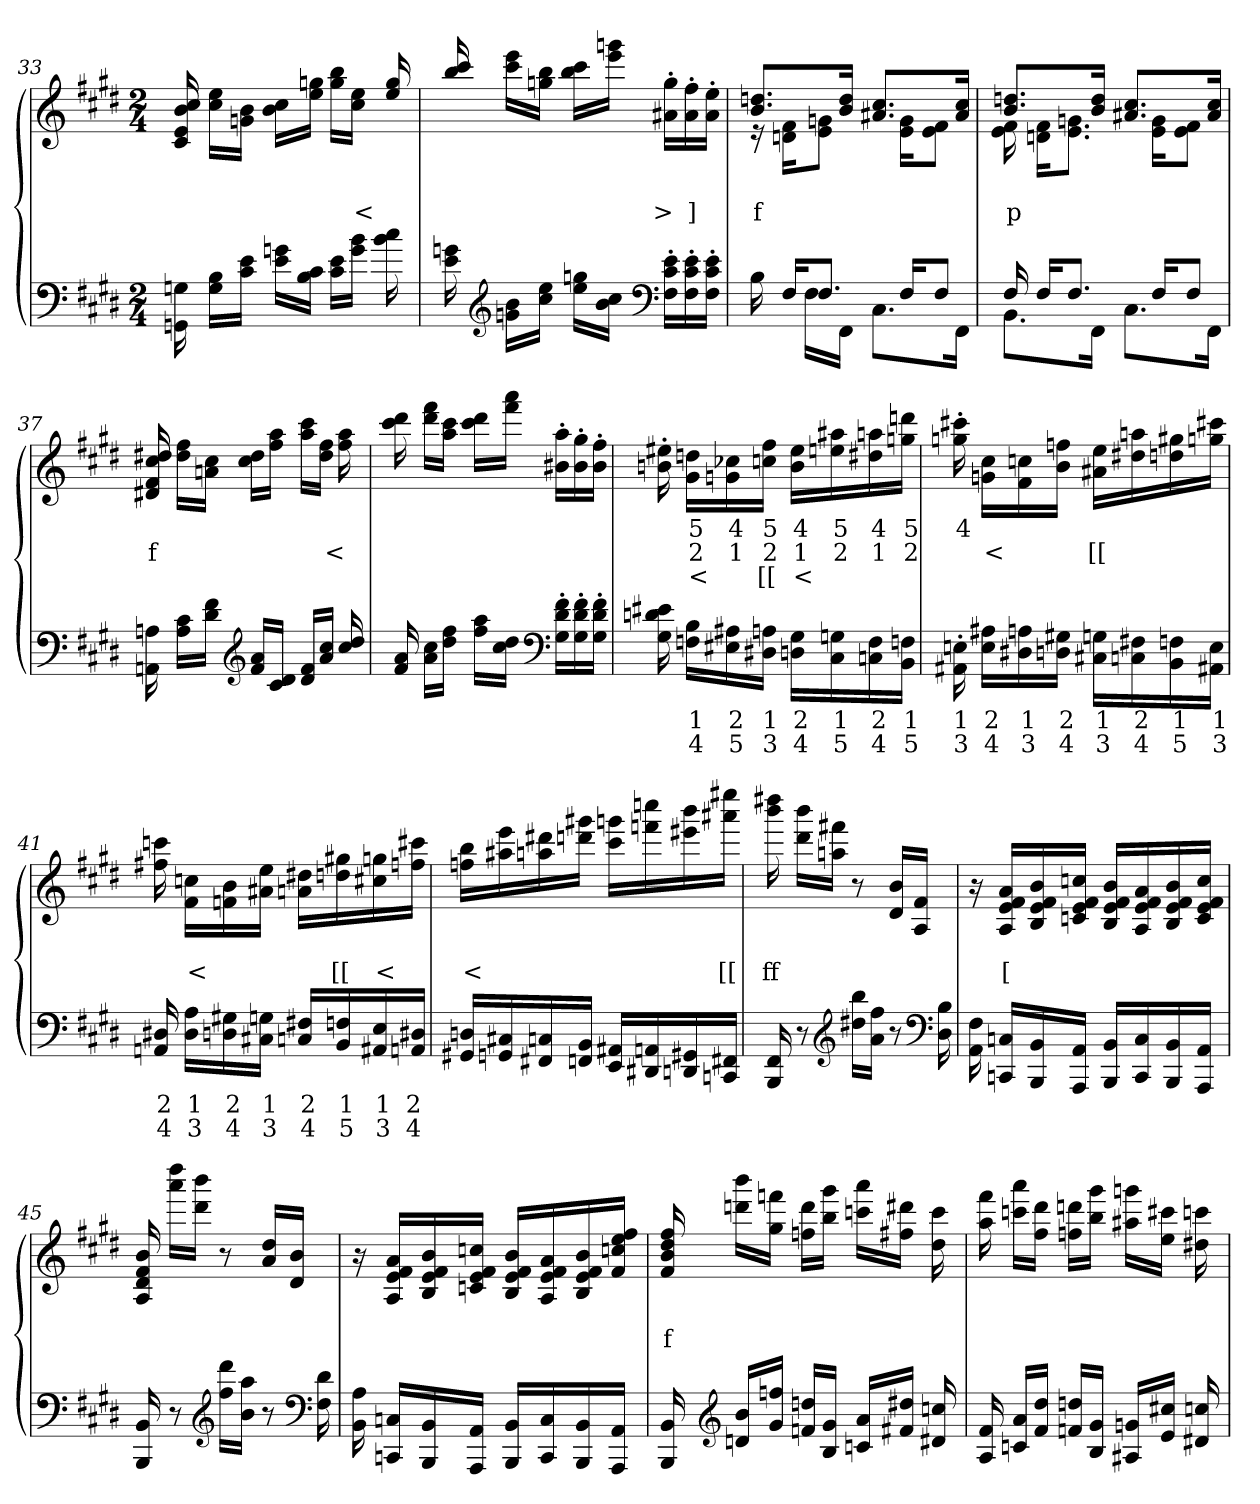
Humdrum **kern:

**kern	**text	**text	**kern	**text	**text	**text
*part2	*part2	*part2	*part1	*part1	*part1	*part1
*staff2	*staff2	*staff2	*staff1	*staff1	*staff1	*staff1
*clefF4	*	*	*clefG2	*	*	*
*k[f#c#g#d#]	*	*	*k[f#c#g#d#]	*	*	*
*M2/4	*	*	*M2/4	*	*	*
=33	=33	=33	=33	=33	=33	=33
16Gn\ 16GGn\	.	.	16cc# 16b 16e 16c#	.	.	.
16B 16GLL	.	.	16ee 16cc#LL	.	.	.
16e 16c#JJ	.	.	16b 16gnJJ	.	.	.
16gn 16eLL	.	.	16cc# 16bLL	.	.	.
16c# 16BJJ	.	.	16ggn 16eeJJ	.	.	.
16e 16c#LL	.	.	16bb 16ggLL	.	.	.
16b 16gJJ	.	.	16ee 16cc#JJ	.	<	.
16cc# 16b	.	.	16gg/ 16ee/	.	.	.
=34	=34	=34	=34	=34	=34	=34
16gn\ 16e\	.	.	16ccc#/ 16bb/	.	.	.
*clefG2	*	*	*	*	*	*
16b 16gnLL	.	.	16eee 16ccc#LL	.	.	.
16ee 16cc#JJ	.	.	16bb 16ggnJJ	.	.	.
16ggn 16eeLL	.	.	16ccc# 16bbLL	.	.	.
16cc# 16bJJ	.	.	16gggn 16eeeJJ	.	.	.
*clefF4	*	*	*	*	*	*
16e'> 16c#'> 16F#'>LL	.	.	16gg'> 16a#X'>LL	.	>	.
16e'> 16c#'> 16F#'>	.	.	16ff#'> 16a#'>	.	]	.
16e'> 16c#'> 16F#'>JJ	.	.	16ee'> 16a#'>JJ	.	.	.
=35	=35	=35	=35	=35	=35	=35
*^	*	*	*^	*	*	*
16ryy	16B	.	.	8.ddn 8.bL	16r	.	f	.
16F#KL	16ryy	.	.	.	16f# 16dnKL	.	.	.
8.F#J	16F#LL	.	.	.	8gn 8eJ	.	.	.
.	16FF#JJ	.	.	16dd 16bJk	.	.	.	.
.	8.C#L	.	.	8.cc# 8.a#XL	16ryy	.	.	.
16F#L	.	.	.	.	16g 16eL	.	.	.
8F#J	.	.	.	.	8f# 8eJ	.	.	.
.	16FF#Jk	.	.	16cc# 16a#Jk	.	.	.	.
=36	=36	=36	=36	=36	=36	=36	=36	=36
16F#	8.BBL	.	.	8.ddn 8.bL	16f# 16e	.	p	.
16F#L	.	.	.	.	16f# 16dnL	.	.	.
8.F#J	.	.	.	.	8.gn 8.eJ	.	.	.
.	16FF#Jk	.	.	16dd 16bJk	.	.	.	.
.	8.C#L	.	.	8.cc# 8.a#XL	.	.	.	.
16F#L	.	.	.	.	16g 16eL	.	.	.
8F#J	.	.	.	.	8f# 8eJ	.	.	.
.	16FF#Jk	.	.	16cc# 16a#Jk	.	.	.	.
*v	*v	*	*	*	*	*	*	*
*	*	*	*v	*v	*	*	*
=37	=37	=37	=37	=37	=37	=37
16An 16AAn	.	.	16dd#X 16cc# 16f# 16d#X	.	f	.
16c# 16ALL	.	.	16ff# 16dd#LL	.	.	.
16f# 16d#JJ	.	.	16cc# 16anJJ	.	.	.
*clefG2	*	*	*	*	*	*
16a 16f#LL	.	.	16dd# 16cc#LL	.	.	.
16d# 16c#JJ	.	.	16aa 16ff#JJ	.	.	.
16f# 16d#LL	.	.	16ccc# 16aaLL	.	.	.
16cc# 16aJJ	.	.	16ff# 16dd#JJ	.	.	.
16dd#/ 16cc#/	.	.	16aa 16ff#	.	<	.
=38	=38	=38	=38	=38	=38	=38
16a 16f#	.	.	16ddd# 16ccc#	.	.	.
16cc# 16aLL	.	.	16fff# 16ddd#LL	.	.	.
16ff# 16dd#JJ	.	.	16ccc# 16aaJJ	.	.	.
16aa 16ff#LL	.	.	16ddd# 16ccc#LL	.	.	.
16dd# 16cc#JJ	.	.	16aaa 16fff#JJ	.	.	.
*clefF4	*	*	*	*	*	*
16f#'> 16d#'> 16G#'>LL	.	.	16aa'> 16b#X'>LL	.	.	.
16f#'> 16d#'> 16G#'>	.	.	16gg#'> 16b#'>	.	.	.
16f#'> 16d#'> 16G#'>JJ	.	.	16ff#'> 16b#'>JJ	.	.	.
=39	=39	=39	=39	=39	=39	=39
16e#X 16dn 16G#	.	.	16ee#X'> 16bn'>	.	.	.
16B 16FnLL	1	4	16ddn 16g#LL	5	2	<
16A#X 16E#	2	5	16cc-X 16gn	4	1	.
16An 16D#XJJ	1	3	16ff# 16ccnJJ	5	2	[[
16G# 16DnLL	2	4	16ee# 16bLL	4	1	<
16Gn 16C#	1	5	16aa#X 16een	5	2	.
16F 16Cn	2	4	16aan 16dd#X	4	1	.
16Fn 16BBJJ	1	5	16dddn 16ggnJJ	5	2	.
=40	=40	=40	=40	=40	=40	=40
16En\'> 16AA#X\'>	1	3	16ccc#X'> 16ggn'>	4	.	.
16A# 16ELL	2	4	16cc# 16gnLL	.	<	.
16An 16D#X	1	3	16ccn 16f#	.	.	.
16G#X 16DnJJ	2	4	16ffn 16bJJ	.	.	.
16Gn 16C#XLL	1	3	16ee 16a#XLL	.	[[	.
16F#X 16Cn	2	4	16aan 16dd#X	.	.	.
16Fn 16BB	1	5	16gg#X 16ddn	.	.	.
16E 16AA#XJJ	1	3	16ccc#X 16ggnJJ	.	.	.
=41	=41	=41	=41	=41	=41	=41
16D#X 16AAn	2	4	16cccn 16ff#X	.	.	.
16A 16D#LL	1	3	16ccn 16f#LL	.	<	.
16G#X 16Dn	2	4	16b 16fn	.	.	.
16Gn 16C#XJJ	1	3	16ee 16a#XJJ	.	.	.
16F#X 16CnLL	2	4	16dd#X 16anLL	.	.	.
16Fn 16BB	1	5	16gg#X 16ddn	.	[[	.
16E 16AA#X	1	3	16ggn 16cc#X	.	<	.
16D#X 16AAnJJ	2	4	16ccc# 16ffnJJ	.	.	.
=42	=42	=42	=42	=42	=42	=42
16Dn 16GG#XLL	.	.	16bb 16ffnLL	.	<	.
16C#X 16GGn	.	.	16eee 16aa#X	.	.	.
16Cn 16FF#X	.	.	16ddd#X 16aan	.	.	.
16BB 16FFnJJ	.	.	16ggg#X 16dddnJJ	.	.	.
16AA#X 16EELL	.	.	16gggn 16ccc#LL	.	.	.
16AAn 16DD#X	.	.	16ccccn 16fffn	.	.	.
16GG#X 16DDn	.	.	16bbb 16eee#X	.	.	.
16FF#X 16CCnJJ	.	.	16eeee# 16aaa#XJJ	.	[[	.
=43	=43	=43	=43	=43	=43	=43
16FF# 16BBB	.	.	16dddd#X 16bbb	.	ff	.
8r	.	.	16bbb 16ddd#LL	.	.	.
.	.	.	16fff#X 16aanJJ	.	.	.
*clefG2	*	*	*	*	*	*
16bb 16dd#XLL	.	.	8r	.	.	.
16ff# 16aJJ	.	.	.	.	.	.
8r	.	.	16b 16d#LL	.	.	.
.	.	.	16f# 16AJJ	.	.	.
*clefF4	*	*	*	*	*	*
16B 16D#	.	.	16ryy	.	.	.
=44	=44	=44	=44	=44	=44	=44
16F#\ 16AA\	.	.	16r	.	<	.
16Cn 16CCnLL	.	.	16a 16f# 16e 16ALL	.	[	.
16BB 16BBB	.	.	16b 16f# 16e 16B	.	.	.
16AA 16AAAJJ	.	.	16ccn 16f# 16e 16cnJJ	.	.	.
16BB 16BBBLL	.	.	16b 16f# 16e 16BLL	.	.	.
16C 16CC	.	.	16a 16f# 16e 16A	.	.	.
16BB 16BBB	.	.	16b 16f# 16e 16B	.	.	.
16AA 16AAAJJ	.	.	16cc 16f# 16e 16cJJ	.	.	.
=45	=45	=45	=45	=45	=45	=45
16BB 16BBB	.	.	16b 16f# 16d# 16A	.	.	.
8r	.	.	16dddd# 16aaaLL	.	.	.
.	.	.	16bbb 16ddd#JJ	.	.	.
*clefG2	*	*	*	*	*	*
16ddd# 16ff#LL	.	.	8r	.	.	.
16aa 16bJJ	.	.	.	.	.	.
8r	.	.	16dd# 16aLL	.	.	.
.	.	.	16b 16d#JJ	.	.	.
*clefF4	*	*	*	*	*	*
16d# 16F#	.	.	16ryy	.	.	.
=46	=46	=46	=46	=46	=46	=46
16A 16BB	.	.	16r	.	.	.
16Cn 16CCnLL	.	.	16a 16f# 16e 16ALL	.	.	.
16BB 16BBB	.	.	16b 16f# 16e 16B	.	.	.
16AA 16AAAJJ	.	.	16ccn 16f# 16e 16cnJJ	.	.	.
16BB 16BBBLL	.	.	16b 16f# 16e 16BLL	.	.	.
16C 16CC	.	.	16a 16f# 16e 16A	.	.	.
16BB 16BBB	.	.	16b 16f# 16e 16B	.	.	.
16AA 16AAAJJ	.	.	16ff# 16ee 16ccn 16f#JJ	.	.	.
=47	=47	=47	=47	=47	=47	=47
16BB 16BBB	.	.	16ff#/ 16dd#/ 16b/ 16f#/	.	f	.
*clefG2	*	*	*	*	*	*
16b 16dnLL	.	.	16bbb 16dddnLL	.	.	.
16ffn 16g#JJ	.	.	16fffn 16gg#JJ	.	.	.
16ddn 16fnLL	.	.	16ddd 16ffnLL	.	.	.
16g# 16BJJ	.	.	16ggg# 16bbJJ	.	.	.
16a 16cnLL	.	.	16aaa 16cccnLL	.	.	.
16dd#X 16f#XJJ	.	.	16ddd#X 16ff#XJJ	.	.	.
16ccn 16d#	.	.	16ccc\ 16dd#\	.	.	.
=48	=48	=48	=48	=48	=48	=48
16f# 16A	.	.	16fff# 16aa	.	.	.
16a 16cnLL	.	.	16aaa 16cccnLL	.	.	.
16dd# 16f#JJ	.	.	16ddd# 16ff#JJ	.	.	.
16ddn 16fnLL	.	.	16dddn 16ffnLL	.	.	.
16g# 16BJJ	.	.	16ggg# 16bbJJ	.	.	.
16gn 16A#XLL	.	.	16gggn 16aa#XLL	.	.	.
16cc#X 16eJJ	.	.	16ccc#X 16eeJJ	.	.	.
16ccn 16d#X	.	.	16cccn 16dd#X	.	.	.
=	=	=	=	=	=	=
*-	*-	*-	*-	*-	*-	*-
